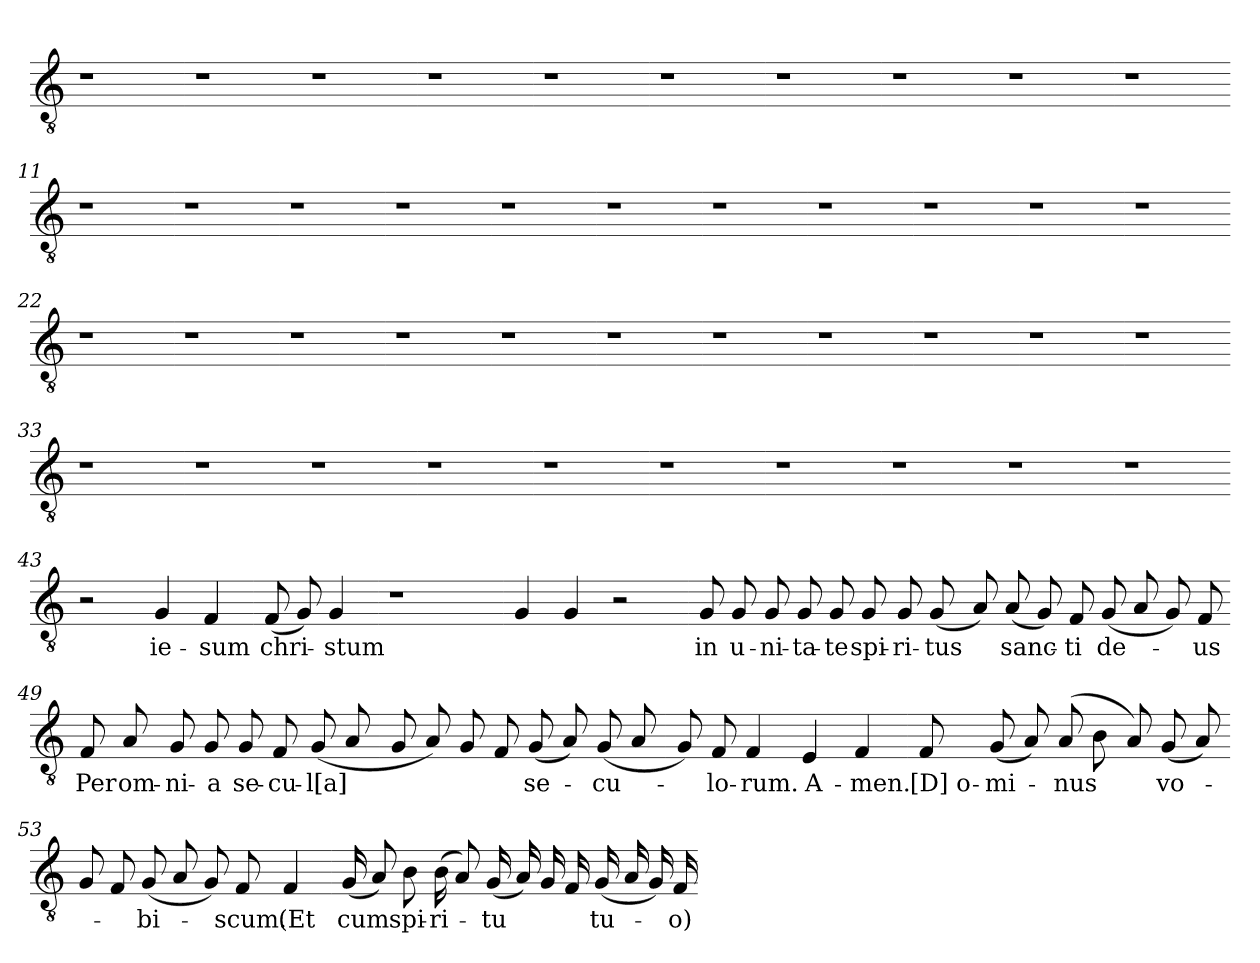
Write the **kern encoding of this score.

**kern	**text
*part1	*part1
*staff1	*staff1
*clefGv2	*
*k[]	*
=1	=1
1r	.
=2-	=2-
1r	.
=3-	=3-
1r	.
=4-	=4-
1r	.
=5-	=5-
1r	.
=6-	=6-
1r	.
=7-	=7-
1r	.
=8-	=8-
1r	.
=9-	=9-
1r	.
=10-	=10-
1r	.
=11-	=11-
1r	.
=12-	=12-
1r	.
=13-	=13-
1r	.
=14-	=14-
1r	.
=15-	=15-
1r	.
=16-	=16-
1r	.
=17-	=17-
1r	.
=18-	=18-
1r	.
=19-	=19-
1r	.
=20-	=20-
1r	.
=21-	=21-
1r	.
=22-	=22-
1r	.
=23-	=23-
1r	.
=24-	=24-
1r	.
=25-	=25-
1r	.
=26-	=26-
1r	.
=27-	=27-
1r	.
=28-	=28-
1r	.
=29-	=29-
1r	.
=30-	=30-
1r	.
=31-	=31-
1r	.
=32-	=32-
1r	.
=33-	=33-
1r	.
=34-	=34-
1r	.
=35-	=35-
1r	.
=36-	=36-
1r	.
=37-	=37-
1r	.
=38-	=38-
1r	.
=39-	=39-
1r	.
=40-	=40-
1r	.
=41-	=41-
1r	.
=42-	=42-
1r	.
=43-	=43-
2r	.
4G	ie-
4F	-sum
=44-	=44-
(8F	chri-
8G)	.
4G	-stum
=45-	=45-
1r	.
=46-	=46-
4G	.
4G	.
2r	.
=47-	=47-
8G	in
8G	u-
8G	-ni-
8G	-ta-
8G	-te
8G	spi-
8G	-ri-
(8G	-tus
=48-	=48-
8A)	.
(8A	sanc-
8G)	.
8F	-ti
(8G	de-
8A	.
8G)	.
8F	-us
=49-	=49-
8F	Per
8A	om-
8G	-ni-
8G	-a
8G	se-
8F	-cu-
(8G	-l[a]
8A	.
=50-	=50-
8G	.
8A)	.
8G	.
8F	.
(8G	se-
8A)	.
(8G	-cu-
8A	.
=51-	=51-
8G)	.
8F	-lo-
4F	-rum.
4E	A-
4F	-men.
=52-	=52-
8F	[D]o-
(8G	-mi-
8A)	.
(8A	-nus
8B	.
8A)	.
(8G	vo-
8A)	.
=53-	=53-
8G	.
8F	.
(8G	-bi-
8A	.
8G)	.
8F	-scum.
4F	(Et
=54-	=54-
(16G	cum
8A)	.
8B	spi-
(16B	-ri-
8A)	.
(16G	-tu
16A)	.
16G	.
16F	.
(16G	tu-
16A	.
16G)	.
16F	-o)
=-	=-
*-	*-
